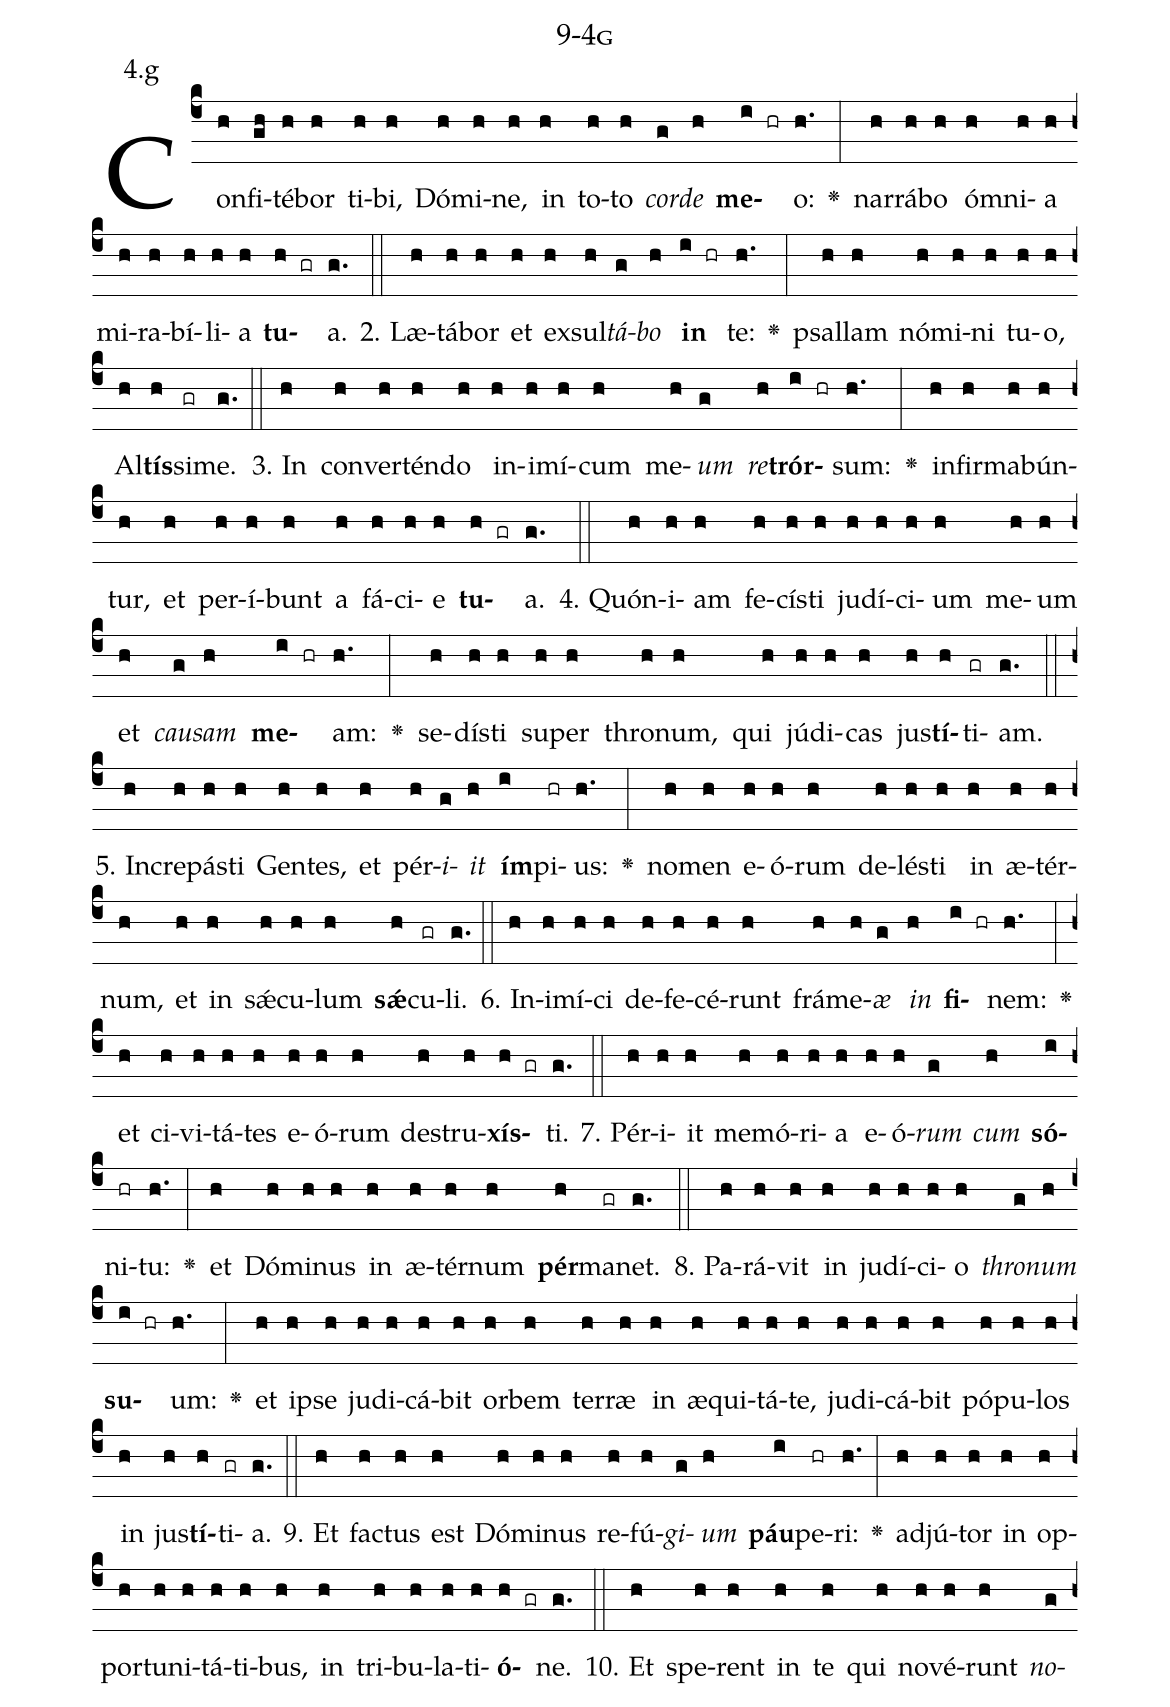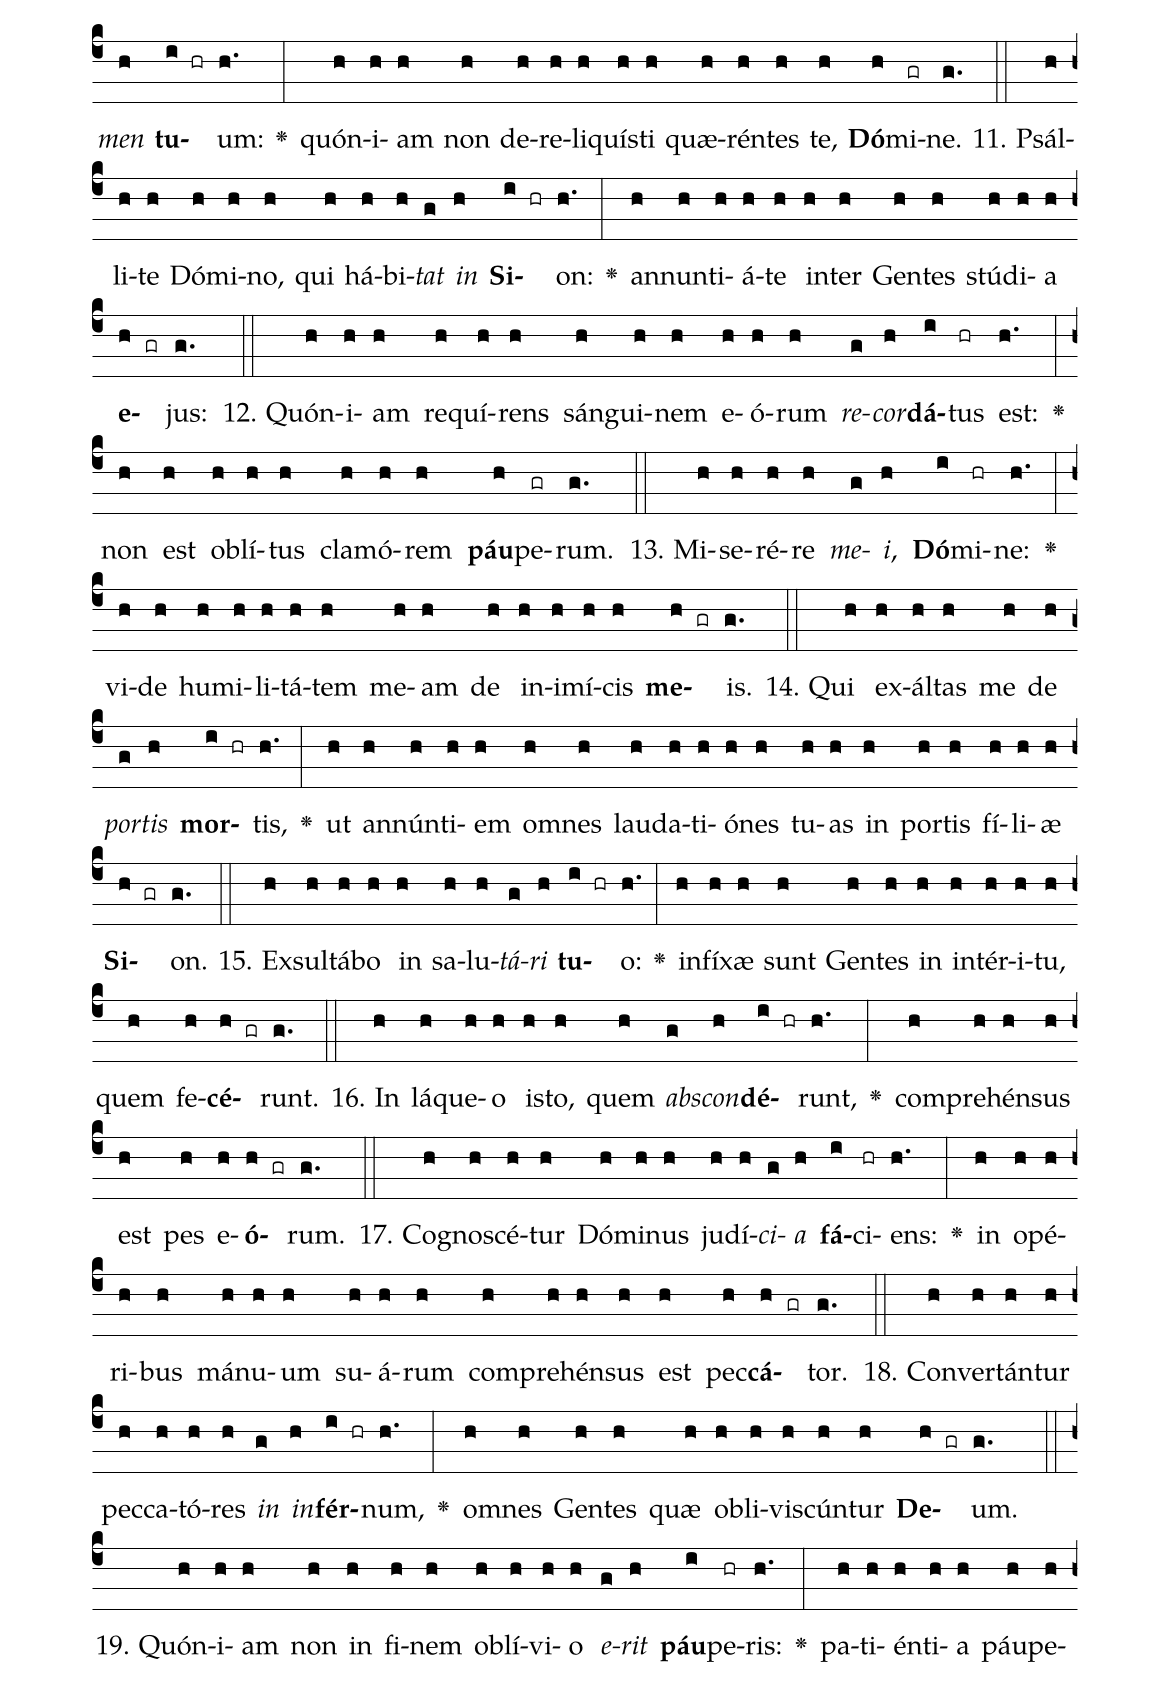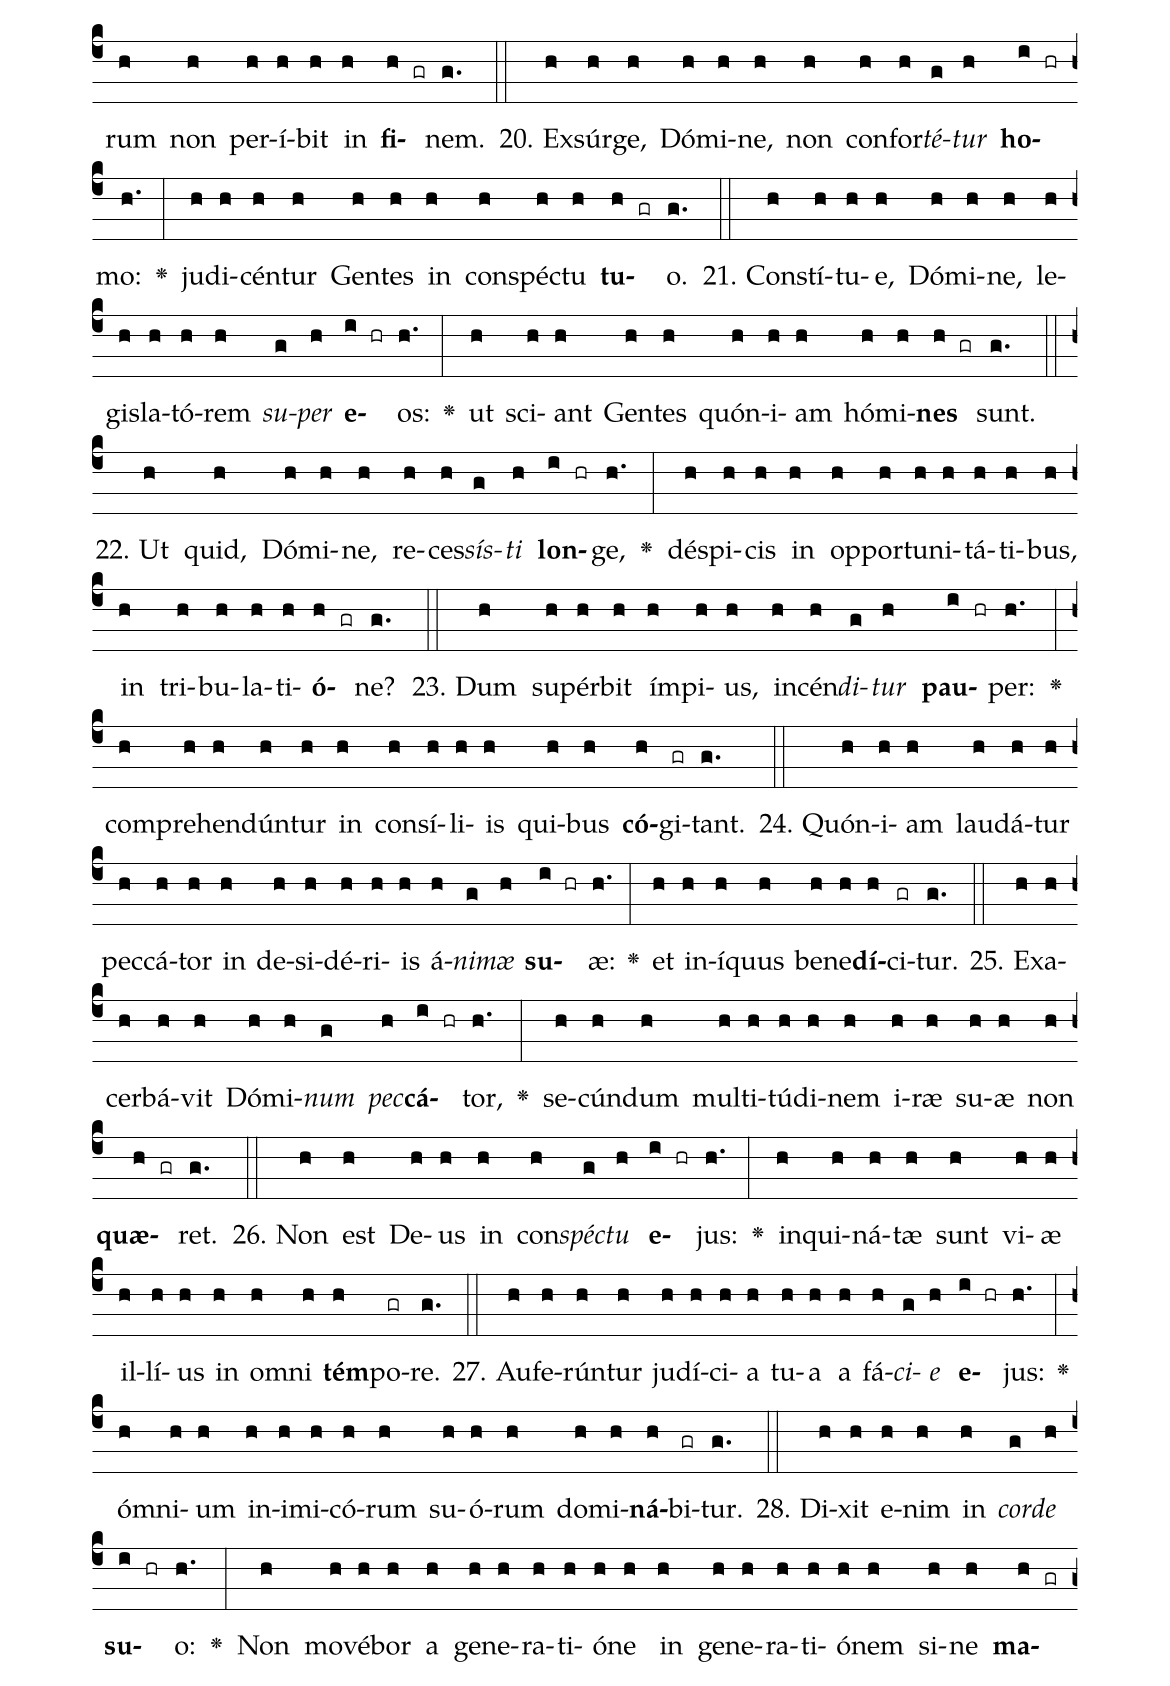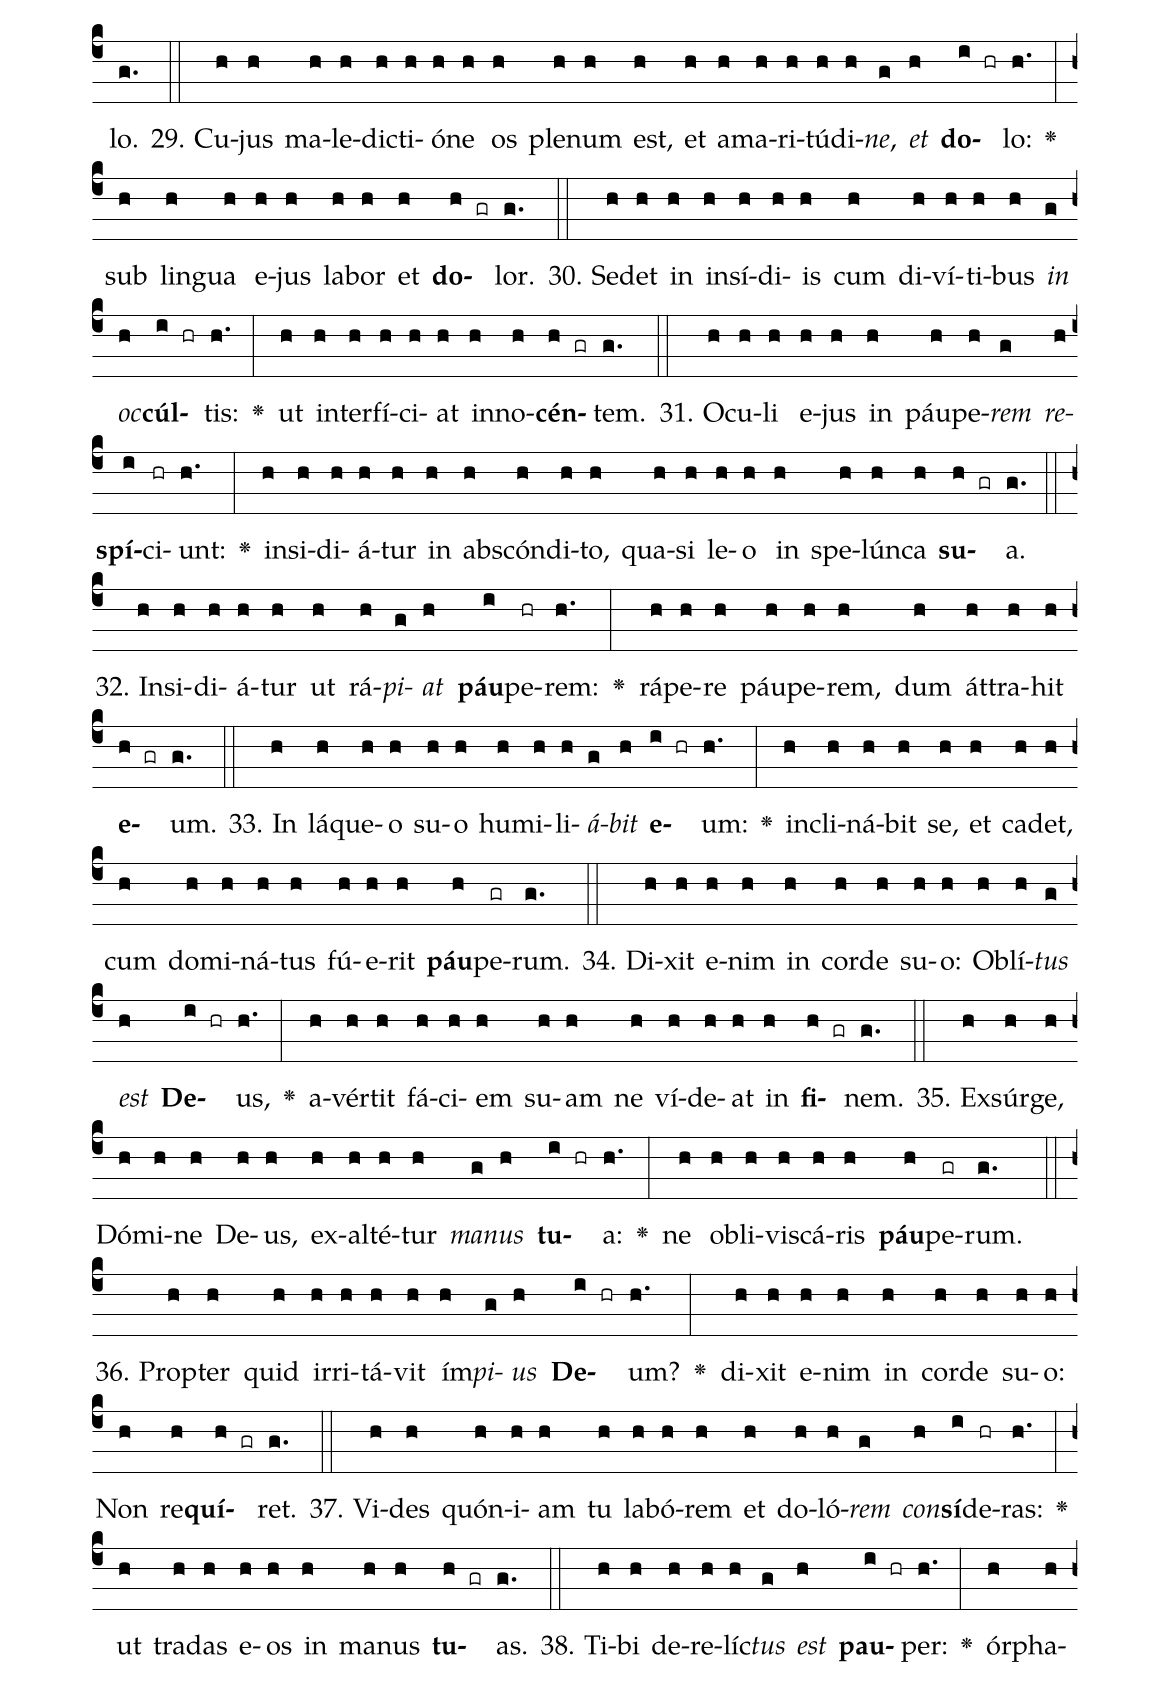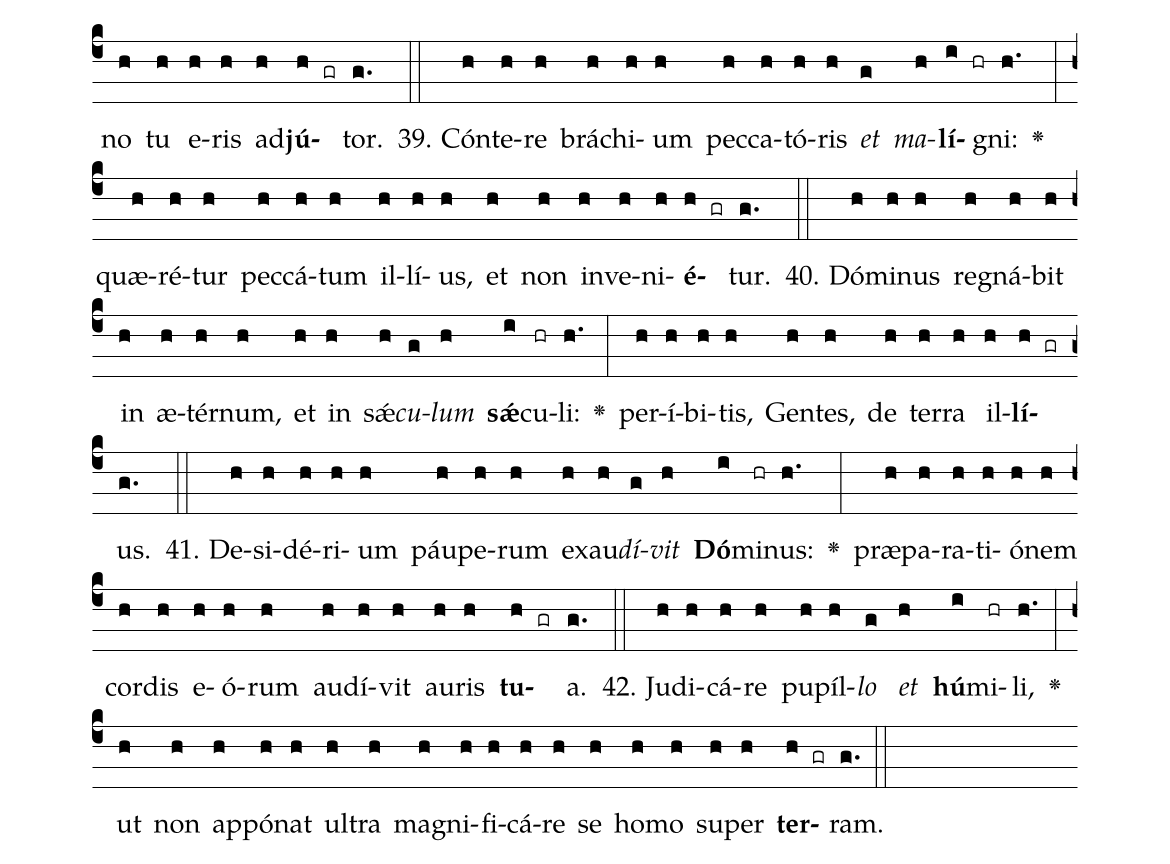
name: 9-4g;
annotation: 4.g;
%%
(c4)Con(h)fi(gh)té(h)bor(h) ti(h)bi,(h) Dó(h)mi(h)ne,(h) in(h) to(h)to(h) <i>cor</i>(g)<i>de</i>(h) <b>me</b>(i hr)o:(h.) <v>\greheightstar</v>(:) nar(h)rá(h)bo(h) óm(h)ni(h)a(h) mi(h)ra(h)bí(h)li(h)a(h) <b>tu</b>(h gr)a.(g.) (::)
2. Læ(h)tá(h)bor(h) et(h) ex(h)sul(h)<i>tá</i>(g)<i>bo</i>(h) <b>in</b>(i hr) te:(h.) <v>\greheightstar</v>(:) psal(h)lam(h) nó(h)mi(h)ni(h) tu(h)o,(h) Al(h)<b>tís</b>(h)si(gr)me.(g.) (::)
3. In(h) con(h)ver(h)tén(h)do(h) in(h)i(h)mí(h)cum(h) me(h)<i>um</i>(g) <i>re</i>(h)<b>trór</b>(i hr)sum:(h.) <v>\greheightstar</v>(:) in(h)fir(h)ma(h)bún(h)tur,(h) et(h) per(h)í(h)bunt(h) a(h) fá(h)ci(h)e(h) <b>tu</b>(h gr)a.(g.) (::)
4. Quón(h)i(h)am(h) fe(h)cís(h)ti(h) ju(h)dí(h)ci(h)um(h) me(h)um(h) et(h) <i>cau</i>(g)<i>sam</i>(h) <b>me</b>(i hr)am:(h.) <v>\greheightstar</v>(:) se(h)dís(h)ti(h) su(h)per(h) thro(h)num,(h) qui(h) jú(h)di(h)cas(h) jus(h)<b>tí</b>(h)ti(gr)am.(g.) (::)
5. In(h)cre(h)pás(h)ti(h) Gen(h)tes,(h) et(h) pér(h)<i>i</i>(g)<i>it</i>(h) <b>ím</b>(i)pi(hr)us:(h.) <v>\greheightstar</v>(:) no(h)men(h) e(h)ó(h)rum(h) de(h)lés(h)ti(h) in(h) æ(h)tér(h)num,(h) et(h) in(h) sǽ(h)cu(h)lum(h) <b>sǽ</b>(h)cu(gr)li.(g.) (::)
6. In(h)i(h)mí(h)ci(h) de(h)fe(h)cé(h)runt(h) frá(h)me(h)<i>æ</i>(g) <i>in</i>(h) <b>fi</b>(i hr)nem:(h.) <v>\greheightstar</v>(:) et(h) ci(h)vi(h)tá(h)tes(h) e(h)ó(h)rum(h) de(h)stru(h)<b>xís</b>(h gr)ti.(g.) (::)
7. Pér(h)i(h)it(h) me(h)mó(h)ri(h)a(h) e(h)ó(h)<i>rum</i>(g) <i>cum</i>(h) <b>só</b>(i)ni(hr)tu:(h.) <v>\greheightstar</v>(:) et(h) Dó(h)mi(h)nus(h) in(h) æ(h)tér(h)num(h) <b>pér</b>(h)ma(gr)net.(g.) (::)
8. Pa(h)rá(h)vit(h) in(h) ju(h)dí(h)ci(h)o(h) <i>thro</i>(g)<i>num</i>(h) <b>su</b>(i hr)um:(h.) <v>\greheightstar</v>(:) et(h) ip(h)se(h) ju(h)di(h)cá(h)bit(h) or(h)bem(h) ter(h)ræ(h) in(h) æ(h)qui(h)tá(h)te,(h) ju(h)di(h)cá(h)bit(h) pó(h)pu(h)los(h) in(h) jus(h)<b>tí</b>(h)ti(gr)a.(g.) (::)
9. Et(h) fac(h)tus(h) est(h) Dó(h)mi(h)nus(h) re(h)fú(h)<i>gi</i>(g)<i>um</i>(h) <b>páu</b>(i)pe(hr)ri:(h.) <v>\greheightstar</v>(:) ad(h)jú(h)tor(h) in(h) op(h)por(h)tu(h)ni(h)tá(h)ti(h)bus,(h) in(h) tri(h)bu(h)la(h)ti(h)<b>ó</b>(h gr)ne.(g.) (::)
10. Et(h) spe(h)rent(h) in(h) te(h) qui(h) no(h)vé(h)runt(h) <i>no</i>(g)<i>men</i>(h) <b>tu</b>(i hr)um:(h.) <v>\greheightstar</v>(:) quón(h)i(h)am(h) non(h) de(h)re(h)li(h)quís(h)ti(h) quæ(h)rén(h)tes(h) te,(h) <b>Dó</b>(h)mi(gr)ne.(g.) (::)
11. Psál(h)li(h)te(h) Dó(h)mi(h)no,(h) qui(h) há(h)bi(h)<i>tat</i>(g) <i>in</i>(h) <b>Si</b>(i hr)on:(h.) <v>\greheightstar</v>(:) an(h)nun(h)ti(h)á(h)te(h) in(h)ter(h) Gen(h)tes(h) stú(h)di(h)a(h) <b>e</b>(h gr)jus:(g.) (::)
12. Quón(h)i(h)am(h) re(h)quí(h)rens(h) sán(h)gui(h)nem(h) e(h)ó(h)rum(h) <i>re</i>(g)<i>cor</i>(h)<b>dá</b>(i)tus(hr) est:(h.) <v>\greheightstar</v>(:) non(h) est(h) ob(h)lí(h)tus(h) cla(h)mó(h)rem(h) <b>páu</b>(h)pe(gr)rum.(g.) (::)
13. Mi(h)se(h)ré(h)re(h) <i>me</i>(g)<i>i</i>,(h) <b>Dó</b>(i)mi(hr)ne:(h.) <v>\greheightstar</v>(:) vi(h)de(h) hu(h)mi(h)li(h)tá(h)tem(h) me(h)am(h) de(h) in(h)i(h)mí(h)cis(h) <b>me</b>(h gr)is.(g.) (::)
14. Qui(h) ex(h)ál(h)tas(h) me(h) de(h) <i>por</i>(g)<i>tis</i>(h) <b>mor</b>(i hr)tis,(h.) <v>\greheightstar</v>(:) ut(h) an(h)nún(h)ti(h)em(h) om(h)nes(h) lau(h)da(h)ti(h)ó(h)nes(h) tu(h)as(h) in(h) por(h)tis(h) fí(h)li(h)æ(h) <b>Si</b>(h gr)on.(g.) (::)
15. Ex(h)sul(h)tá(h)bo(h) in(h) sa(h)lu(h)<i>tá</i>(g)<i>ri</i>(h) <b>tu</b>(i hr)o:(h.) <v>\greheightstar</v>(:) in(h)fí(h)xæ(h) sunt(h) Gen(h)tes(h) in(h) in(h)tér(h)i(h)tu,(h) quem(h) fe(h)<b>cé</b>(h gr)runt.(g.) (::)
16. In(h) lá(h)que(h)o(h) is(h)to,(h) quem(h) <i>abs</i>(g)<i>con</i>(h)<b>dé</b>(i hr)runt,(h.) <v>\greheightstar</v>(:) com(h)pre(h)hén(h)sus(h) est(h) pes(h) e(h)<b>ó</b>(h gr)rum.(g.) (::)
17. Co(h)gno(h)scé(h)tur(h) Dó(h)mi(h)nus(h) ju(h)dí(h)<i>ci</i>(g)<i>a</i>(h) <b>fá</b>(i)ci(hr)ens:(h.) <v>\greheightstar</v>(:) in(h) o(h)pé(h)ri(h)bus(h) má(h)nu(h)um(h) su(h)á(h)rum(h) com(h)pre(h)hén(h)sus(h) est(h) pec(h)<b>cá</b>(h gr)tor.(g.) (::)
18. Con(h)ver(h)tán(h)tur(h) pec(h)ca(h)tó(h)res(h) <i>in</i>(g) <i>in</i>(h)<b>fér</b>(i hr)num,(h.) <v>\greheightstar</v>(:) om(h)nes(h) Gen(h)tes(h) quæ(h) ob(h)li(h)vis(h)cún(h)tur(h) <b>De</b>(h gr)um.(g.) (::)
19. Quón(h)i(h)am(h) non(h) in(h) fi(h)nem(h) ob(h)lí(h)vi(h)o(h) <i>e</i>(g)<i>rit</i>(h) <b>páu</b>(i)pe(hr)ris:(h.) <v>\greheightstar</v>(:) pa(h)ti(h)én(h)ti(h)a(h) páu(h)pe(h)rum(h) non(h) per(h)í(h)bit(h) in(h) <b>fi</b>(h gr)nem.(g.) (::)
20. Ex(h)súr(h)ge,(h) Dó(h)mi(h)ne,(h) non(h) con(h)for(h)<i>té</i>(g)<i>tur</i>(h) <b>ho</b>(i hr)mo:(h.) <v>\greheightstar</v>(:) ju(h)di(h)cén(h)tur(h) Gen(h)tes(h) in(h) con(h)spéc(h)tu(h) <b>tu</b>(h gr)o.(g.) (::)
21. Con(h)stí(h)tu(h)e,(h) Dó(h)mi(h)ne,(h) le(h)gis(h)la(h)tó(h)rem(h) <i>su</i>(g)<i>per</i>(h) <b>e</b>(i hr)os:(h.) <v>\greheightstar</v>(:) ut(h) sci(h)ant(h) Gen(h)tes(h) quón(h)i(h)am(h) hó(h)mi(h)<b>nes</b>(h gr) sunt.(g.) (::)
22. Ut(h) quid,(h) Dó(h)mi(h)ne,(h) re(h)ces(h)<i>sís</i>(g)<i>ti</i>(h) <b>lon</b>(i hr)ge,(h.) <v>\greheightstar</v>(:) dé(h)spi(h)cis(h) in(h) op(h)por(h)tu(h)ni(h)tá(h)ti(h)bus,(h) in(h) tri(h)bu(h)la(h)ti(h)<b>ó</b>(h gr)ne?(g.) (::)
23. Dum(h) su(h)pér(h)bit(h) ím(h)pi(h)us,(h) in(h)cén(h)<i>di</i>(g)<i>tur</i>(h) <b>pau</b>(i hr)per:(h.) <v>\greheightstar</v>(:) com(h)pre(h)hen(h)dún(h)tur(h) in(h) con(h)sí(h)li(h)is(h) qui(h)bus(h) <b>có</b>(h)gi(gr)tant.(g.) (::)
24. Quón(h)i(h)am(h) lau(h)dá(h)tur(h) pec(h)cá(h)tor(h) in(h) de(h)si(h)dé(h)ri(h)is(h) á(h)<i>ni</i>(g)<i>mæ</i>(h) <b>su</b>(i hr)æ:(h.) <v>\greheightstar</v>(:) et(h) in(h)í(h)quus(h) be(h)ne(h)<b>dí</b>(h)ci(gr)tur.(g.) (::)
25. Ex(h)a(h)cer(h)bá(h)vit(h) Dó(h)mi(h)<i>num</i>(g) <i>pec</i>(h)<b>cá</b>(i hr)tor,(h.) <v>\greheightstar</v>(:) se(h)cún(h)dum(h) mul(h)ti(h)tú(h)di(h)nem(h) i(h)ræ(h) su(h)æ(h) non(h) <b>quæ</b>(h gr)ret.(g.) (::)
26. Non(h) est(h) De(h)us(h) in(h) con(h)<i>spéc</i>(g)<i>tu</i>(h) <b>e</b>(i hr)jus:(h.) <v>\greheightstar</v>(:) in(h)qui(h)ná(h)tæ(h) sunt(h) vi(h)æ(h) il(h)lí(h)us(h) in(h) om(h)ni(h) <b>tém</b>(h)po(gr)re.(g.) (::)
27. Au(h)fe(h)rún(h)tur(h) ju(h)dí(h)ci(h)a(h) tu(h)a(h) a(h) fá(h)<i>ci</i>(g)<i>e</i>(h) <b>e</b>(i hr)jus:(h.) <v>\greheightstar</v>(:) óm(h)ni(h)um(h) in(h)i(h)mi(h)có(h)rum(h) su(h)ó(h)rum(h) do(h)mi(h)<b>ná</b>(h)bi(gr)tur.(g.) (::)
28. Di(h)xit(h) e(h)nim(h) in(h) <i>cor</i>(g)<i>de</i>(h) <b>su</b>(i hr)o:(h.) <v>\greheightstar</v>(:) Non(h) mo(h)vé(h)bor(h) a(h) ge(h)ne(h)ra(h)ti(h)ó(h)ne(h) in(h) ge(h)ne(h)ra(h)ti(h)ó(h)nem(h) si(h)ne(h) <b>ma</b>(h gr)lo.(g.) (::)
29. Cu(h)jus(h) ma(h)le(h)dic(h)ti(h)ó(h)ne(h) os(h) ple(h)num(h) est,(h) et(h) a(h)ma(h)ri(h)tú(h)di(h)<i>ne</i>,(g) <i>et</i>(h) <b>do</b>(i hr)lo:(h.) <v>\greheightstar</v>(:) sub(h) lin(h)gua(h) e(h)jus(h) la(h)bor(h) et(h) <b>do</b>(h gr)lor.(g.) (::)
30. Se(h)det(h) in(h) in(h)sí(h)di(h)is(h) cum(h) di(h)ví(h)ti(h)bus(h) <i>in</i>(g) <i>oc</i>(h)<b>cúl</b>(i hr)tis:(h.) <v>\greheightstar</v>(:) ut(h) in(h)ter(h)fí(h)ci(h)at(h) in(h)no(h)<b>cén</b>(h gr)tem.(g.) (::)
31. O(h)cu(h)li(h) e(h)jus(h) in(h) páu(h)pe(h)<i>rem</i>(g) <i>re</i>(h)<b>spí</b>(i)ci(hr)unt:(h.) <v>\greheightstar</v>(:) in(h)si(h)di(h)á(h)tur(h) in(h) abs(h)cón(h)di(h)to,(h) qua(h)si(h) le(h)o(h) in(h) spe(h)lún(h)ca(h) <b>su</b>(h gr)a.(g.) (::)
32. In(h)si(h)di(h)á(h)tur(h) ut(h) rá(h)<i>pi</i>(g)<i>at</i>(h) <b>páu</b>(i)pe(hr)rem:(h.) <v>\greheightstar</v>(:) rá(h)pe(h)re(h) páu(h)pe(h)rem,(h) dum(h) át(h)tra(h)hit(h) <b>e</b>(h gr)um.(g.) (::)
33. In(h) lá(h)que(h)o(h) su(h)o(h) hu(h)mi(h)li(h)<i>á</i>(g)<i>bit</i>(h) <b>e</b>(i hr)um:(h.) <v>\greheightstar</v>(:) in(h)cli(h)ná(h)bit(h) se,(h) et(h) ca(h)det,(h) cum(h) do(h)mi(h)ná(h)tus(h) fú(h)e(h)rit(h) <b>páu</b>(h)pe(gr)rum.(g.) (::)
34. Di(h)xit(h) e(h)nim(h) in(h) cor(h)de(h) su(h)o:(h) Ob(h)lí(h)<i>tus</i>(g) <i>est</i>(h) <b>De</b>(i hr)us,(h.) <v>\greheightstar</v>(:) a(h)vér(h)tit(h) fá(h)ci(h)em(h) su(h)am(h) ne(h) ví(h)de(h)at(h) in(h) <b>fi</b>(h gr)nem.(g.) (::)
35. Ex(h)súr(h)ge,(h) Dó(h)mi(h)ne(h) De(h)us,(h) ex(h)al(h)té(h)tur(h) <i>ma</i>(g)<i>nus</i>(h) <b>tu</b>(i hr)a:(h.) <v>\greheightstar</v>(:) ne(h) ob(h)li(h)vis(h)cá(h)ris(h) <b>páu</b>(h)pe(gr)rum.(g.) (::)
36. Prop(h)ter(h) quid(h) ir(h)ri(h)tá(h)vit(h) ím(h)<i>pi</i>(g)<i>us</i>(h) <b>De</b>(i hr)um?(h.) <v>\greheightstar</v>(:) di(h)xit(h) e(h)nim(h) in(h) cor(h)de(h) su(h)o:(h) Non(h) re(h)<b>quí</b>(h gr)ret.(g.) (::)
37. Vi(h)des(h) quón(h)i(h)am(h) tu(h) la(h)bó(h)rem(h) et(h) do(h)ló(h)<i>rem</i>(g) <i>con</i>(h)<b>sí</b>(i)de(hr)ras:(h.) <v>\greheightstar</v>(:) ut(h) tra(h)das(h) e(h)os(h) in(h) ma(h)nus(h) <b>tu</b>(h gr)as.(g.) (::)
38. Ti(h)bi(h) de(h)re(h)líc(h)<i>tus</i>(g) <i>est</i>(h) <b>pau</b>(i hr)per:(h.) <v>\greheightstar</v>(:) ór(h)pha(h)no(h) tu(h) e(h)ris(h) ad(h)<b>jú</b>(h gr)tor.(g.) (::)
39. Cón(h)te(h)re(h) brá(h)chi(h)um(h) pec(h)ca(h)tó(h)ris(h) <i>et</i>(g) <i>ma</i>(h)<b>lí</b>(i hr)gni:(h.) <v>\greheightstar</v>(:) quæ(h)ré(h)tur(h) pec(h)cá(h)tum(h) il(h)lí(h)us,(h) et(h) non(h) in(h)ve(h)ni(h)<b>é</b>(h gr)tur.(g.) (::)
40. Dó(h)mi(h)nus(h) re(h)gná(h)bit(h) in(h) æ(h)tér(h)num,(h) et(h) in(h) sǽ(h)<i>cu</i>(g)<i>lum</i>(h) <b>sǽ</b>(i)cu(hr)li:(h.) <v>\greheightstar</v>(:) per(h)í(h)bi(h)tis,(h) Gen(h)tes,(h) de(h) ter(h)ra(h) il(h)<b>lí</b>(h gr)us.(g.) (::)
41. De(h)si(h)dé(h)ri(h)um(h) páu(h)pe(h)rum(h) ex(h)au(h)<i>dí</i>(g)<i>vit</i>(h) <b>Dó</b>(i)mi(hr)nus:(h.) <v>\greheightstar</v>(:) præ(h)pa(h)ra(h)ti(h)ó(h)nem(h) cor(h)dis(h) e(h)ó(h)rum(h) au(h)dí(h)vit(h) au(h)ris(h) <b>tu</b>(h gr)a.(g.) (::)
42. Ju(h)di(h)cá(h)re(h) pu(h)píl(h)<i>lo</i>(g) <i>et</i>(h) <b>hú</b>(i)mi(hr)li,(h.) <v>\greheightstar</v>(:) ut(h) non(h) ap(h)pó(h)nat(h) ul(h)tra(h) ma(h)gni(h)fi(h)cá(h)re(h) se(h) ho(h)mo(h) su(h)per(h) <b>ter</b>(h gr)ram.(g.) (::)
